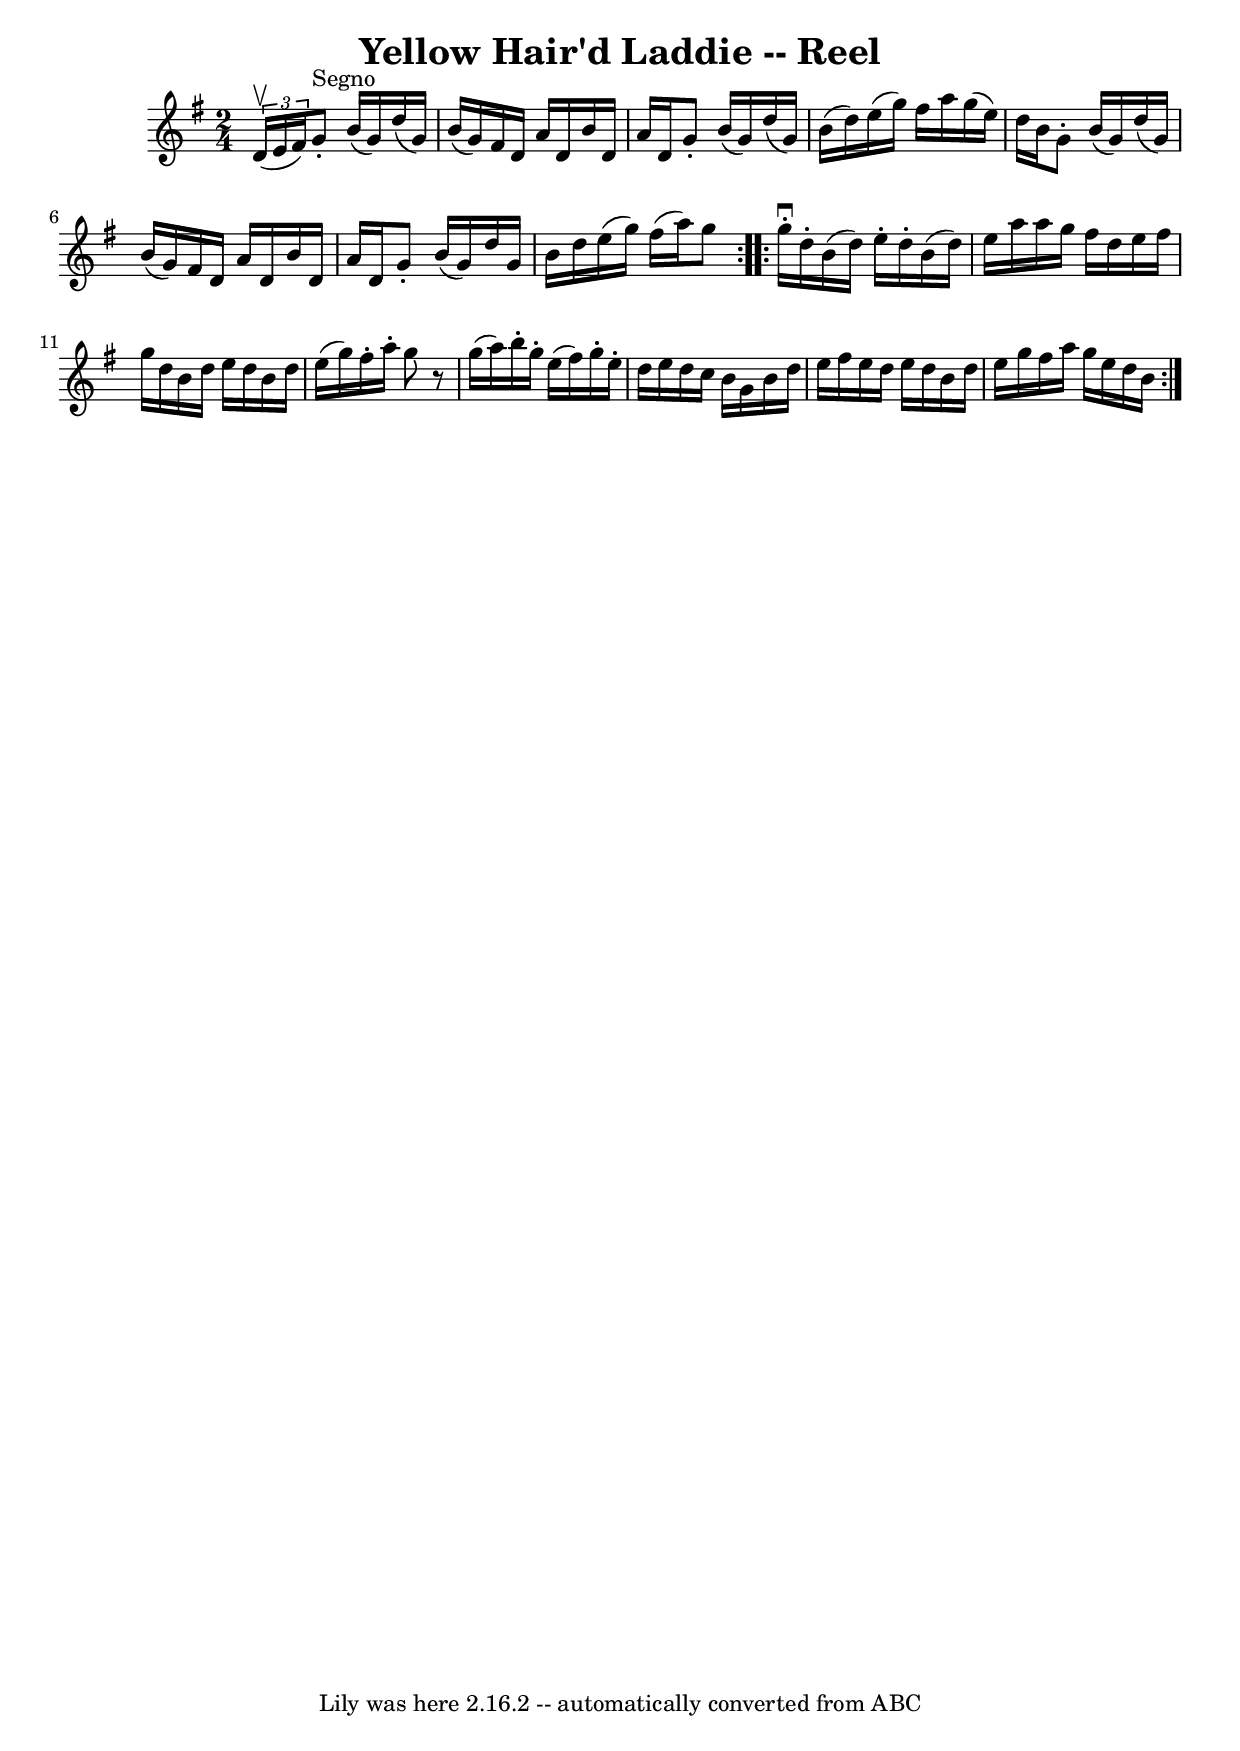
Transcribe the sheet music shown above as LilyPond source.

\version "2.16.2"
\include "Mammoth.ily"
\header {
  %% book = "Ryan's Mammoth Collection"
  crossRefNumber = "1"
  footnotes = "\\\\277\\\\AKA Five Mile Chase"
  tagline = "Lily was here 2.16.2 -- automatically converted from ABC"
  title = "Yellow Hair'd Laddie -- Reel"

}
voicedefault =  {



  \repeat volta 2 {

    \time 2/4 
    \key g \major
   \times 2/3 { d'16^\upbow(e'16 fis'16) 
			       }   
    |
    g'8^"Segno"-. b'16 (g'16) d''16 (g'16) b'16 (
    g'16)   |
    fis'16 d'16 a'16 d'16 b'16 d'16 a'16    
    d'16    |
    g'8 -. b'16 (g'16) d''16 (g'16) b'16 (
    d''16)   |
    e''16 (g''16) fis''16 a''16 g''16 (
    e''16) d''16 b'16    |
    g'8 -. b'16 (g'16) d''16 (
    g'16) b'16 (g'16)   |
    fis'16 d'16 a'16 d'16    
    b'16 d'16 a'16 d'16    |
    g'8 -. b'16 (g'16) d''16   
    g'16 b'16 d''16    |
    e''16 (g''16) fis''16 (a''16  
    -) g''8  
  }     
  \repeat volta 2 {
    g''16^\downbow-. d''16 -. b'16 (
    d''16) e''16 -. d''16 -. b'16 (d''16)   |
    e''16    
    a''16 a''16 g''16 fis''16 d''16 e''16 fis''16    |
    
    g''16 d''16 b'16 d''16 e''16 d''16 b'16 d''16    |
    
    e''16 (g''16) fis''16 -. a''16 -. g''8    r8   |
    g''16 
    (a''16) b''16 -. g''16 -. e''16 (fis''16) g''16 -. e''16 
    -.   |
    d''16 e''16 d''16 c''16 b'16 g'16 b'16    
    d''16    |
    e''16 fis''16 e''16 d''16 e''16 d''16    
    b'16 d''16    |
    e''16 g''16 fis''16 a''16 g''16    
    e''16 d''16 b'16      
  }   

}

\score{
  <<

    \context Staff="default"
    {
      \voicedefault 
      
    }

  >>
  \layout {
    
  }
  \midi {
  }

}
